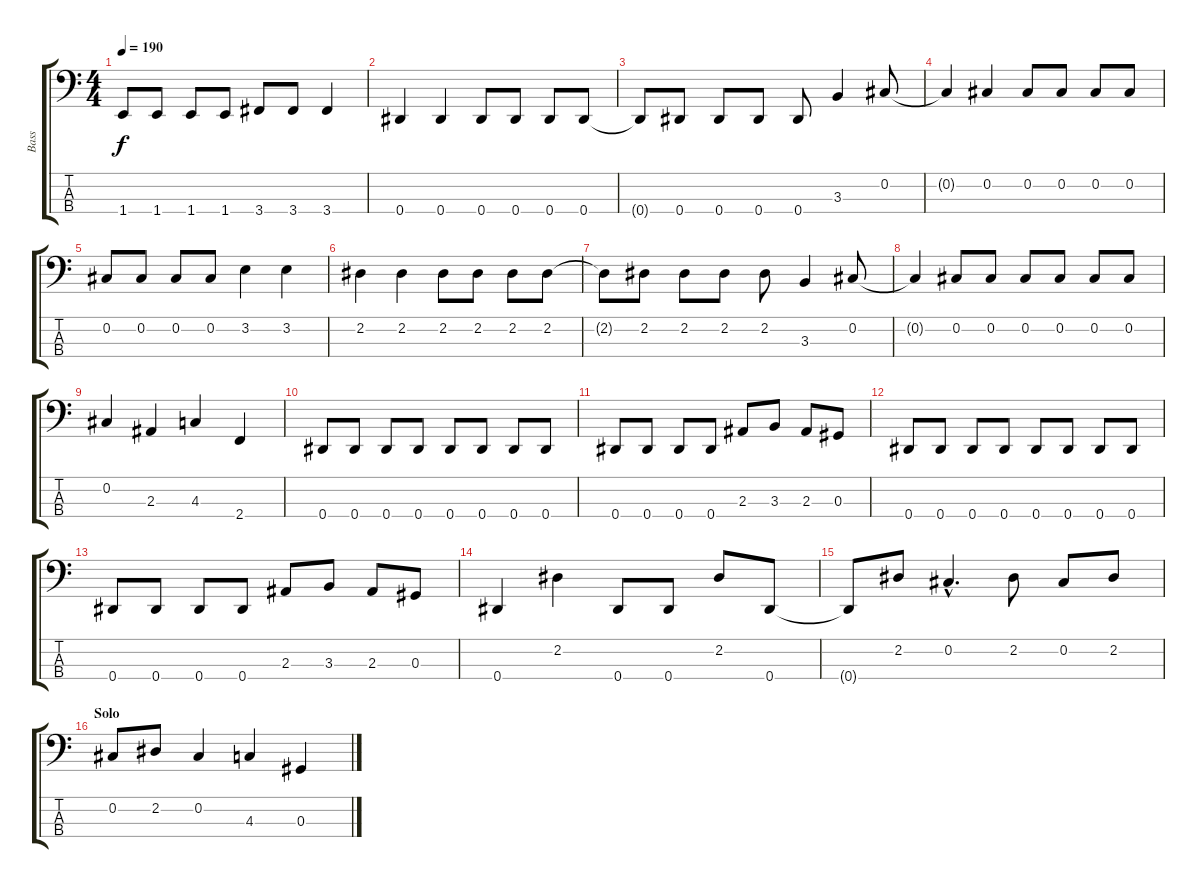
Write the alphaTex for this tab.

\track ("Bass" "Bass") {instrument electricbasspick}
\staff {score tabs}
\tuning (Gb2 Db2 Ab1 Eb1) {hide}
\ts (4 4)
\tempo 190
\clef f4
\ks c
1.4.8{dy f} 1.4.8 1.4.8 1.4.8 3.4.8 3.4.8 3.4.4 |
0.4.4 0.4.4 0.4.8 0.4.8 0.4.8 0.4.8 |
0.4{t}.8 0.4.8 0.4.8 0.4.8 0.4.8 3.3.4 0.2.8 |
0.2{t}.4 0.2.4 0.2.8 0.2.8 0.2.8 0.2.8 |
0.2.8 0.2.8 0.2.8 0.2.8 3.2.4 3.2.4 |
2.2.4 2.2.4 2.2.8 2.2.8 2.2.8 2.2.8 |
2.2{t}.8 2.2.8 2.2.8 2.2.8 2.2.8 3.3.4 0.2.8 |
0.2{t}.4 0.2.8 0.2.8 0.2.8 0.2.8 0.2.8 0.2.8 |
0.2.4 2.3.4 4.3.4 2.4.4 |
0.4.8 0.4.8 0.4.8 0.4.8 0.4.8 0.4.8 0.4.8 0.4.8 |
0.4.8 0.4.8 0.4.8 0.4.8 2.3.8 3.3.8 2.3.8 0.3.8 |
0.4.8 0.4.8 0.4.8 0.4.8 0.4.8 0.4.8 0.4.8 0.4.8 |
0.4.8 0.4.8 0.4.8 0.4.8 2.3.8 3.3.8 2.3.8 0.3.8 |
0.4.4 2.2.4 0.4.8 0.4.8 2.2.8 0.4.8 |
0.4{t}.8 2.2.8 0.2{hac}.4{d} 2.2.8 0.2.8 2.2.8 |
\section ("" "Solo")
0.2.8 2.2.8 0.2.4 4.3.4 0.3.4
